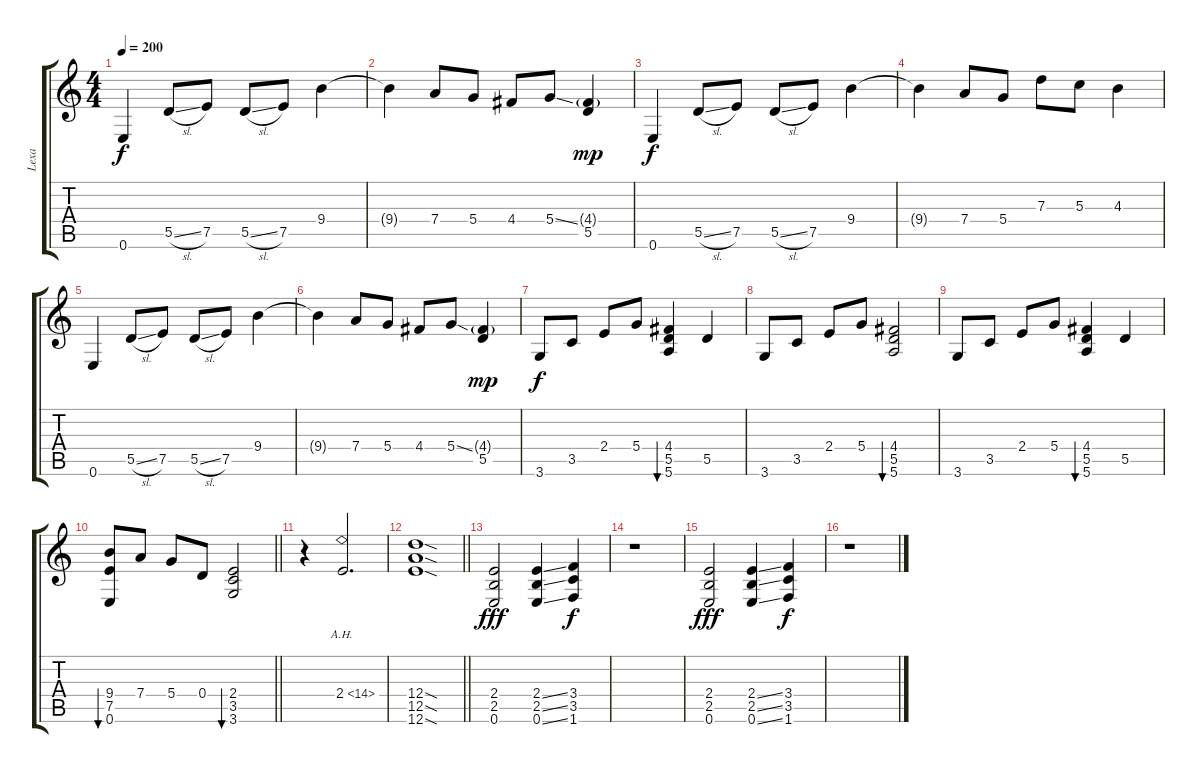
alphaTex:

\track ("Lexa" "Lexa") {instrument overdrivenguitar}
\staff {score tabs}
\tuning (E4 B3 G3 D3 A2 E2) {hide}
\ts (4 4)
\tempo 200
\clef g2
\ks c
0.6.4{dy f} 5.5{sl}.8 7.5.8 5.5{sl}.8 7.5.8 9.4.4 |
9.4{t}.4 7.4.8 5.4.8 4.4.8 5.4{ss}.8 (4.4{g} 5.5).4{dy mp} |
0.6.4{dy f} 5.5{sl}.8 7.5.8 5.5{sl}.8 7.5.8 9.4.4 |
9.4{t}.4 7.4.8 5.4.8 7.3.8 5.3.8 4.3.4 |
0.6.4 5.5{sl}.8 7.5.8 5.5{sl}.8 7.5.8 9.4.4 |
9.4{t}.4 7.4.8 5.4.8 4.4.8 5.4{ss}.8 (4.4{g} 5.5).4{dy mp} |
3.6.8{dy f} 3.5.8 2.4.8 5.4.8 (4.4 5.5 5.6).4{bu 240} 5.5.4 |
3.6.8 3.5.8 2.4.8 5.4.8 (4.4 5.5 5.6).2{bu 240} |
3.6.8 3.5.8 2.4.8 5.4.8 (4.4 5.5 5.6).4{bu 240} 5.5.4 |
\barLineRight lightlight
(9.4 7.5 0.6).8{bu 240} 7.4.8 5.4.8 0.4.8 (2.4 3.5 3.6).2{bu 240} |
r.4 2.4{ah 12}.2{d} |
\barLineRight lightlight
(12.4{sod} 12.5{sod} 12.6{sod}).1 |
(2.4 2.5 0.6).2{dy fff} (2.4{ss} 2.5{ss} 0.6{ss}).4 (3.4 3.5 1.6).4{dy f} |
r.1 |
(2.4 2.5 0.6).2{dy fff} (2.4{ss} 2.5{ss} 0.6{ss}).4 (3.4 3.5 1.6).4{dy f} |
r.1
